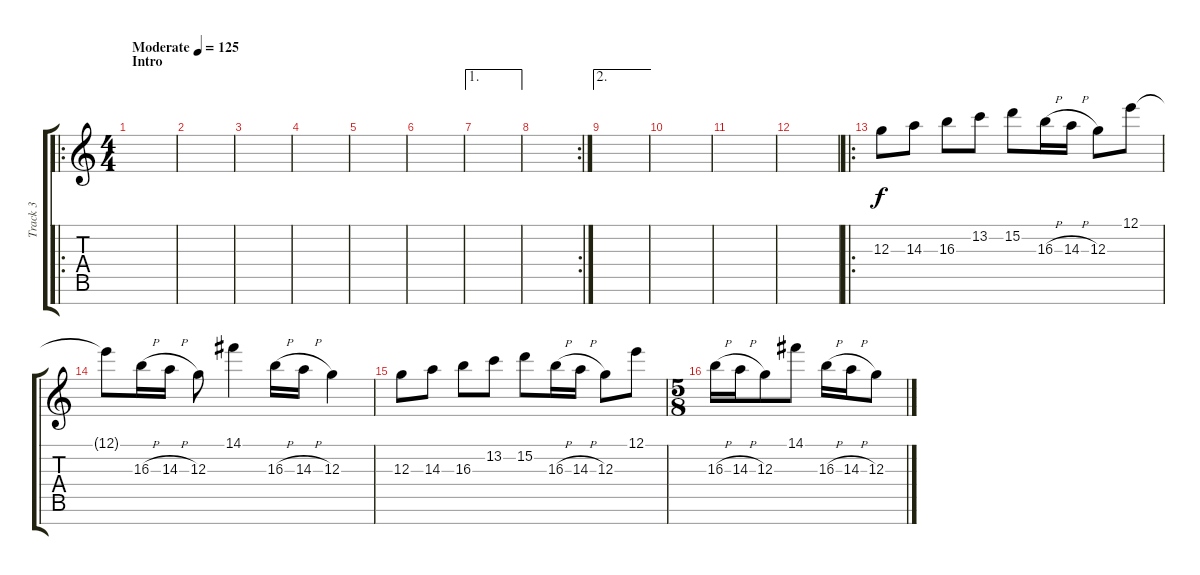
\track ("Track 3" "Track 3") {instrument distortionguitar}
\staff {score tabs}
\tuning (E4 B3 G3 D3 A2 E2 B1) {hide}
\ro
\ts (4 4)
\section ("" "Intro")
\tempo (125 "Moderate")
\clef g2
\ks c
|
|
|
|
|
|
\ae 1
|
\rc 2
|
\ae 2
|
|
|
|
\ro
12.3.8 14.3.8 16.3.8 13.2.8 15.2.8 16.3{h}.16 14.3{h}.16 12.3.8 12.1.8 |
12.1{t}.8 16.3{h}.16 14.3{h}.16 12.3.8 14.1.4 16.3{h}.16 14.3{h}.16 12.3.4 |
12.3.8 14.3.8 16.3.8 13.2.8 15.2.8 16.3{h}.16 14.3{h}.16 12.3.8 12.1.8 |
\ts (5 8)
16.3{h}.16 14.3{h}.16 12.3.8 14.1.8 16.3{h}.16 14.3{h}.16 12.3.8
